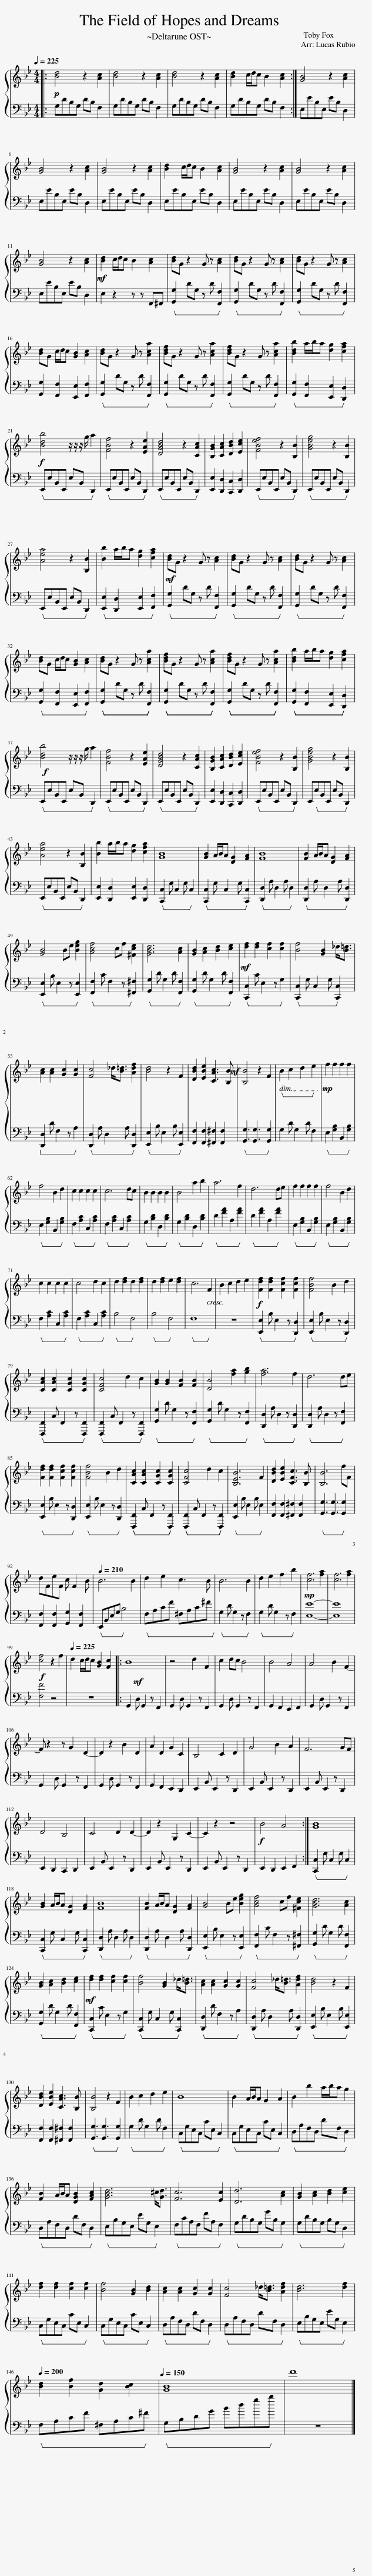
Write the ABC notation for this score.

X:1
%%score { 1 | 2 }
L:1/8
Q:1/4=225
M:4/4
I:linebreak $
K:Bb
V:1 treble
V:2 bass
V:1
|:!p! [Bd]4 z2 [Ac]2 | [Bd]4 z2 [Ac]2 | [Bd]4 z2 [Ac]2 | [Bd]2 c/d/c B2 [Ac]2 :| [GB]4 z2 [Ac]2 |$ %5
 [GB]4 z2 [Ac]2 | [GB]4 z2 [Ac]2 | [Bd]2 c/d/c B2 [Ac]2 | [GB]4 z2 [Ac]2 | [GB]4 z2 [Ac]2 |$ %10
 [GB]4 z2 [Ac]2 |!mf! [Bd]2 c/d/c B2 [Ac]2 | [Bd]G z2 G z [Ac]2 | [Bd]G z2 G z [Ac]2 | [Bd]G z2 G z [Ac]2 |$ %15
 [Bd]G c/d/c [GB]2 [Ac]2 | [Bd]G z2 G z [Aca]2 | [Bdf]G z2 G z [Aca]2 | [Bdf]G z2 G z [Aca]2 | [Bdb]2 a/b/a [dg]2 [cfa]2 |$ %20
!f! [Bdb]4 z/ z/ z/ g/ a2 | [FBf]4 z2 [EAe]2 | [DGBd]4 z2 [CAc]2 | [B,GB]2 [CAc]2 [DBd]2 [Ece]2 | [FBef]4 z2 [B,B]2 | %25
 [GBeg]4 z2 [B,B]2 |$ [Aea]4 z2 [B,B]2 | [Bb]2 a/b/a [dg]2 [cfa]2 |!mf! [Bd]G z2 G z [Ac]2 | [Bd]G z2 G z [Ac]2 | %30
 [Bd]G z2 G z [Ac]2 |$ [Bd]G c/d/c [GB]2 [Ac]2 | [Bd]G z2 G z [Aca]2 | [Bdf]G z2 G z [Aca]2 | [Bdf]G z2 G z [Aca]2 | %35
 [Bdb]2 a/b/a [dg]2 [cfa]2 |$!f! [Bdb]4 z/ z/ z/ g/ a2 | [FBf]4 z2 [EAe]2 | [DGBd]4 z2 [CAc]2 | [B,GB]2 [CAc]2 [DBd]2 [Ece]2 | %40
 [FBef]4 z2 [B,B]2 | [GBeg]4 z2 [B,B]2 |$ [Aea]4 z2 [B,B]2 | [Bb]2 a/b/a [dg]2 [cfa]2 | [GB]8 | %45
 [GB]2 A/B/A [DG]2 [FA]2 | [FB]8 | [FB]2 A/B/A [DG]2 [FA]2 |$ [GB]4 Be [Beg]2 | [Acf]4 cf [^Fce]2 | %50
 [GBd]6 [Ac]2 | [GB]2 [Ac]2 [Bd]2 [ce]2 |!mf! [df]2 [df]2 [cf]2 [cf]2 | [Bf]4 [GB]2 _d<[B=d] |$ [Ac]2 [Ac]2 [Gc]2 [Gc]2 | %55
 [Fc]4 _d<[B=d] [Adf]2 | [Bd]4 z2 F2 | [DBd]2 [EBe]2 [CAc]3!mf! [B,B] | [B,B]4 z2 F2 | B2 c2 d2 e2 | %60
!mp! f2 f2 f2 f2 |$ f4 B2 d2 | c2 c2 c2 c2 | c6 dc | B2 B2 B2 B2 | %65
 B4 a2 b2 | a6 f2 | d6 de | f2 f2 f2 f2 | f4 B2 d2 |$ %70
 c2 c2 c2 c2 | c4 d2 c2 | d2 [df]2 d2 [df]2 | d2 [df]2 e2 [df]2 | c6 F2 | %75
 B2 c2 d2 e2 |!f! [Fdf]2 [Fdf]2 [Fcf]2 [Fcf]2 | [FBf]4 B2 d2 |$ [CAc]2 [CAc]2 [CGc]2 [CGc]2 | [CFc]4 d2 c2 | %80
 [GB]2 [GB]2 [FB]2 [FB]2 | [DB]4 [fa]2 [gb]2 | [fa]6 f2 | d6 de |$ [Fdf]2 [Fdf]2 [Fcf]2 [Fcf]2 | %85
 [FBf]4 B2 d2 | [CAc]2 [CAc]2 [CGc]2 [CGc]2 | [CFc]4 d2 c2 | [B,EB]6 F2 | [DBd]2 [EBe]2 [CFc]3 [B,B] | %90
 [B,B]6 fF |$ dFeF c F2 B |[Q:1/4=210] B6 B2 | d2 e2 c3 B | B6 B2 | %95
 d2 e2 f2 b2 |!mp! [cf]6 [fa]2 | [cf]6 [fa]2 |$!f! [cf]4 z2 f2 |[Q:1/4=225] d2 c/d/c [GB]2 [Fc]2 |: %100
 B8 | z4 d2 F2 | c2 dc B4 | B4 A4 | A4 B2 F2- |$ %105
 F z2 z G2 D2- | D2 z2 B2 D2 | A2 D2 G2 C2 | B,4 C2 D2 | G4 B2 A2 | %110
 F6 GF |$ D4 B,4 | C4 D2 D2- | D2 z2 G,2 C2- | C2 z2 z4 | %115
!f! B4 A4 :| [GB]8 |$ [GB]2 A/B/A [DG]2 [FA]2 | [FB]8 | [FB]2 A/B/A [DG]2 [FA]2 | %120
 [GB]4 Be [Beg]2 | [Acf]4 cf [^Fce]2 | [GBd]6 [Ac]2 |$ [GB]2 [Ac]2 [Bd]2 [ce]2 |!mf! [df]2 [df]2 [cf]2 [cf]2 | %125
 [Bf]4 [GB]2 _d<[B=d] | [Ac]2 [Ac]2 [Gc]2 [Gc]2 | [Fc]4 _d<[B=d] [Adf]2 | [Bd]4 z2 F2 |$ [DBd]2 [EBe]2 [CAc]3 [B,B] | %130
 [B,B]4 z2 F2 | B2 c2 d2 e2 | B8 | B2 A/B/A G2 A2 | B2 b2 a/b/a g2 |$ %135
 [FB]2 A/B/A [DGB]2 [FAc]2 | [GBd]6 ^c<[Gd] | [Fc]6 [Ec]2 | [Dd]6 [Ac]2 | [GB]2 [Ac]2 [Bd]2 [ce]2 |$ %140
 [df]2 [df]2 [cf]2 [cf]2 | [Bf]4 [GB]2 [Bd]2 | [Ac]2 [Ac]2 [Gc]2 [Gc]2 | [Fc]4 _d<[B=d] [Adf]2 | [Bd]6 [df]2 |$ %145
[Q:1/4=200] [Bd]2 [Bf]2 [Gd]2 [Bc]2 |[Q:1/4=150] [GB]8 | d'8 |] %148
V:2
|: G,DB,G, DB, F,2 | G,DB,G, DB, F,2 | G,DB,G, DB, F,2 | G,DB,G, DB, F,2 :| E,EB,E, EB, D,2 |$ %5
 E,EB,E, EB, D,2 | E,EB,E, EB, D,2 | E,EB,E, EB, D,2 | E,EB,E, EB, D,2 | E,EB,E, EB, D,2 |$ %10
 E,EB,E, EB, D,2 | E,2 z2 z z F,,^F,, |!ped! [G,,G,]2 DG, z D [F,,F,]2!ped-up! |!ped! [G,,G,]2 DG, z D [F,,F,]2!ped-up! |!ped! [G,,G,]2 DG, z D [F,,F,]2!ped-up! |$ %15
 [G,,G,]2 [F,,F,]2 [E,,E,]2 [F,,F,]2 |!ped! [G,,G,]2 DG, z D [F,,F,]2!ped-up! |!ped! [G,,G,]2 DG, z D [F,,F,]2!ped-up! |!ped! [G,,G,]2 DG, z D [F,,F,]2!ped-up! |!ped! [G,,G,]2 [F,,F,]2 [E,,E,]2 [D,,D,]2!ped-up! |$ %20
!ped! E,,E,B,,E,, E,B,, D,,2!ped-up! |!ped! E,,E,B,,E,, E,B,, D,,2!ped-up! |!ped! E,,E,B,,E,, E,B,, D,,2!ped-up! | [E,,E,]2 [D,,D,]2 [C,,C,]2 [D,,D,]2 |!ped! E,,E,B,,E,, E,B,, D,,2!ped-up! | %25
!ped! E,,E,B,,E,, E,B,, D,,2!ped-up! |$!ped! E,,E,B,,E,, E,B,, D,,2!ped-up! |!ped! [E,,E,]2 [D,,D,]2 [E,,E,]2 [F,,F,]2!ped-up! |!ped! [G,,G,]2 DG, z D [F,,F,]2!ped-up! |!ped! [G,,G,]2 DG, z D [F,,F,]2!ped-up! | %30
!ped! [G,,G,]2 DG, z D [F,,F,]2!ped-up! |$!ped! [G,,G,]2 [F,,F,]2 [E,,E,]2 [F,,F,]2!ped-up! |!ped! [G,,G,]2 DG, z D [F,,F,]2!ped-up! |!ped! [G,,G,]2 DG, z D [F,,F,]2!ped-up! |!ped! [G,,G,]2 DG, z D [F,,F,]2!ped-up! | %35
!ped! [G,,G,]2 [F,,F,]2 [E,,E,]2 [D,,D,]2!ped-up! |$!ped! E,,E,B,,E,, E,B,, D,,2!ped-up! |!ped! E,,E,B,,E,, E,B,, D,,2!ped-up! |!ped! E,,E,B,,E,, E,B,, D,,2!ped-up! | [E,,E,]2 [D,,D,]2 [C,,C,]2 [D,,D,]2 | %40
!ped! E,,E,B,,E,, E,B,, D,,2!ped-up! | E,,!ped!E,B,,E,, E,B,, D,,2!ped-up! |$!ped! E,,E,B,,E,, E,B,, D,,2!ped-up! | [E,,E,]2 [D,,D,]2 [E,,E,]2 [D,,D,]2 |!ped! [C,,C,]2 G, C,2 G, C,2!ped-up! | %45
!ped! [C,,C,]2 G, C,2 G, [C,,C,]2!ped-up! |!ped! [D,,D,]2 A, D,2 A, D,2!ped-up! |!ped! [D,,D,]2 A, D,2 A, [D,,D,]2!ped-up! |$!ped! [E,,E,]2 B, E,2 z [E,,E,]2!ped-up! |!ped! [F,,F,]2 C F,2 z [^F,,^F,]2!ped-up! | %50
!ped! [G,,G,]2 D G,2 D [F,,F,]2!ped-up! |!ped! [G,,G,]2 D G,2 D [F,,F,]2!ped-up! |!ped! [C,,C,]2 C E,2 z G,2!ped-up! |!ped! [C,,C,]2 G, C,2 G, [C,,C,]2!ped-up! |$!ped! [D,,D,]2 D F,2 z A,2!ped-up! | %55
!ped! [D,,D,]2 A, D,2 A, [D,,D,]2!ped-up! |!ped! [E,,E,]2 B, E,2 B, [E,,E,]2!ped-up! | [F,,F,]2 [F,,F,]2 [^F,,^F,]2 [F,,F,]2 |!ped! [G,,G,]3 [G,,G,]3 [G,,G,]2!ped-up! |!ped! G,2 D G,2 D F,2!ped-up! | %60
!ped! E,2 [G,B,]2 B,,2 [G,B,]2!ped-up! |$!ped! E,2 [G,B,]2 B,,2 [G,B,]2!ped-up! |!ped! F,2 [A,C]2 C,2 [A,C]2!ped-up! |!ped! F,2 [A,C]2 C,2 [A,C]2!ped-up! |!ped! G,2 [B,D]2 D,2 [B,D]2!ped-up! | %65
!ped! G,2 [B,D]2 D,2 [B,D]2!ped-up! |!ped! D2 [FA]2 A,2 [FA]2!ped-up! |!ped! D2 [FA]2 A,2 [FA]2!ped-up! |!ped! E,2 [G,B,]2 B,,2 [G,B,]2!ped-up! |!ped! E,2 [G,B,]2 B,,2 [G,B,]2!ped-up! |$ %70
!ped! F,2 [A,C]2 C,2 [A,C]2!ped-up! |!ped! F,2 [A,C]2 C,2 [A,C]2!ped-up! |!ped! B,4 F,4!ped-up! |!ped! B,4 F,4!ped-up! |!ped! F,8!ped-up! | %75
 z8 |!ped! [E,,E,]2 B, E,2 z [D,,D,]2!ped-up! |!ped! [E,,E,]2 B, E,2 z [D,,D,]2!ped-up! |$!ped! [F,,,F,,]2 C, F,,2 z [F,,,F,,]2!ped-up! |!ped! [F,,,F,,]2 C, F,,2 z [F,,,F,,]2!ped-up! | %80
!ped! [G,,G,]2 D G,2 z [F,,F,]2!ped-up! |!ped! [G,,G,]2 D G,2 z [F,,F,]2!ped-up! |!ped! [D,,D,]2 A, D,2 z [D,,D,]2!ped-up! |!ped! [D,,D,]2 A, D,2 z [F,,F,]2!ped-up! |$!ped! [E,,E,]2 B, E,2 z [D,,D,]2!ped-up! | %85
!ped! [E,,E,]2 B, E,2 z [D,,D,]2!ped-up! |!ped! [F,,,F,,]2 C, F,,2 z [F,,,F,,]2!ped-up! |!ped! [F,,,F,,]2 C, F,,2 z [F,,,F,,]2!ped-up! |!ped! [E,,E,]2 B, E,2 B, E,2!ped-up! | [F,,F,]2 [F,,F,]2 [^F,,^F,]2 [F,,F,]2 | %90
!ped! [G,,G,]3 [G,,G,]3 [G,,G,]2!ped-up! |$ [F,,F,]2 [F,,F,]2 [G,,G,]2 [F,,F,]2 |!ped! E,,B,,E,G, B,4!ped-up! |!ped! F,A,CF ^F,A,C^F!ped-up! |!ped! G,2 D G,2 z F,2!ped-up! | %95
!ped! G,2 D G,2 z F,2!ped-up! | [E,E]8- | [E,E]8 |$ [F,F]4 z4 | z8 |: %100
 G,,2!mf! D, G,,2 z F,,2 | G,,2 D, G,,2 z F,,2 | G,,2 D, G,,2 z F,,2 | G,,2 F,,2 E,,2 F,,2 | G,,2 D, G,,2 z F,,2 |$ %105
 G,,2 D, G,,2 z F,,2 | G,,2 D, G,,2 z F,,2 | G,,2 F,,2 E,,2 D,,2 | E,,2 B,, E,,2 z D,,2 | E,,2 B,, E,,2 z D,,2 | %110
 E,,2 B,, E,,2 z D,,2 |$ E,,2 D,,2 C,,2 D,,2 | E,,2 B,, E,,2 z D,,2 | E,,2 B,, E,,2 z D,,2 | E,,2 B,, E,,2 z D,,2 | %115
 E,,2 D,,2 E,,2 F,,2 :|!ped! [C,,C,]2 G, C,2 G, C,2!ped-up! |$!ped! [C,,C,]2 G, C,2 G, [C,,C,]2!ped-up! |!ped! [D,,D,]2 A, D,2 A, D,2!ped-up! |!ped! [D,,D,]2 A, D,2 A, [D,,D,]2!ped-up! | %120
!ped! [E,,E,]2 B, E,2 z [E,,E,]2!ped-up! |!ped! [F,,F,]2 C F,2 z [^F,,^F,]2!ped-up! |!ped! [G,,G,]2 D G,2 D [F,,F,]2!ped-up! |$!ped! [G,,G,]2 D G,2 D [F,,F,]2!ped-up! |!ped! [C,,C,]2 C E,2 z G,2!ped-up! | %125
!ped! [C,,C,]2 G, C,2 G, [C,,C,]2!ped-up! |!ped! [D,,D,]2 D F,2 z A,2!ped-up! |!ped! [D,,D,]2 A, D,2 A, [D,,D,]2!ped-up! |!ped! [E,,E,]2 B, E,2 B, [E,,E,]2!ped-up! |$ [F,,F,]2 [F,,F,]2 [^F,,^F,]2 [F,,F,]2 | %130
!ped! [G,,G,]3 [G,,G,]3 [G,,G,]2!ped-up! |!ped! G,2 D G,2 D F,2!ped-up! |!ped! C,G,E,C, CE, C,2!ped-up! |!ped! C,G,E,C, CE, C,2!ped-up! |!ped! D,A,F,D, DF, D,2!ped-up! |$ %135
!ped! D,A,F,D, DF, D,2!ped-up! |!ped! E,B,G,E, EG, E,2!ped-up! |!ped! F,CA,F, FA, F,2!ped-up! |!ped! G,DB,G, GB, G,2!ped-up! |!ped! G,DB,G, B,G, D,2!ped-up! |$ %140
!ped! C,G,E,C, CE, C,2!ped-up! |!ped! C,G,E,C, CE, C,2!ped-up! |!ped! D,A,F,D, DF, D,2!ped-up! |!ped! D,A,F,D, DF, D,2!ped-up! |!ped! E,B,G,E, EG, E,2!ped-up! |$ %145
!ped! F,A,CF ^F,A,C^F!ped-up! |!ped! G,B,DG Bdgb!ped-up! | z8 |] %148
